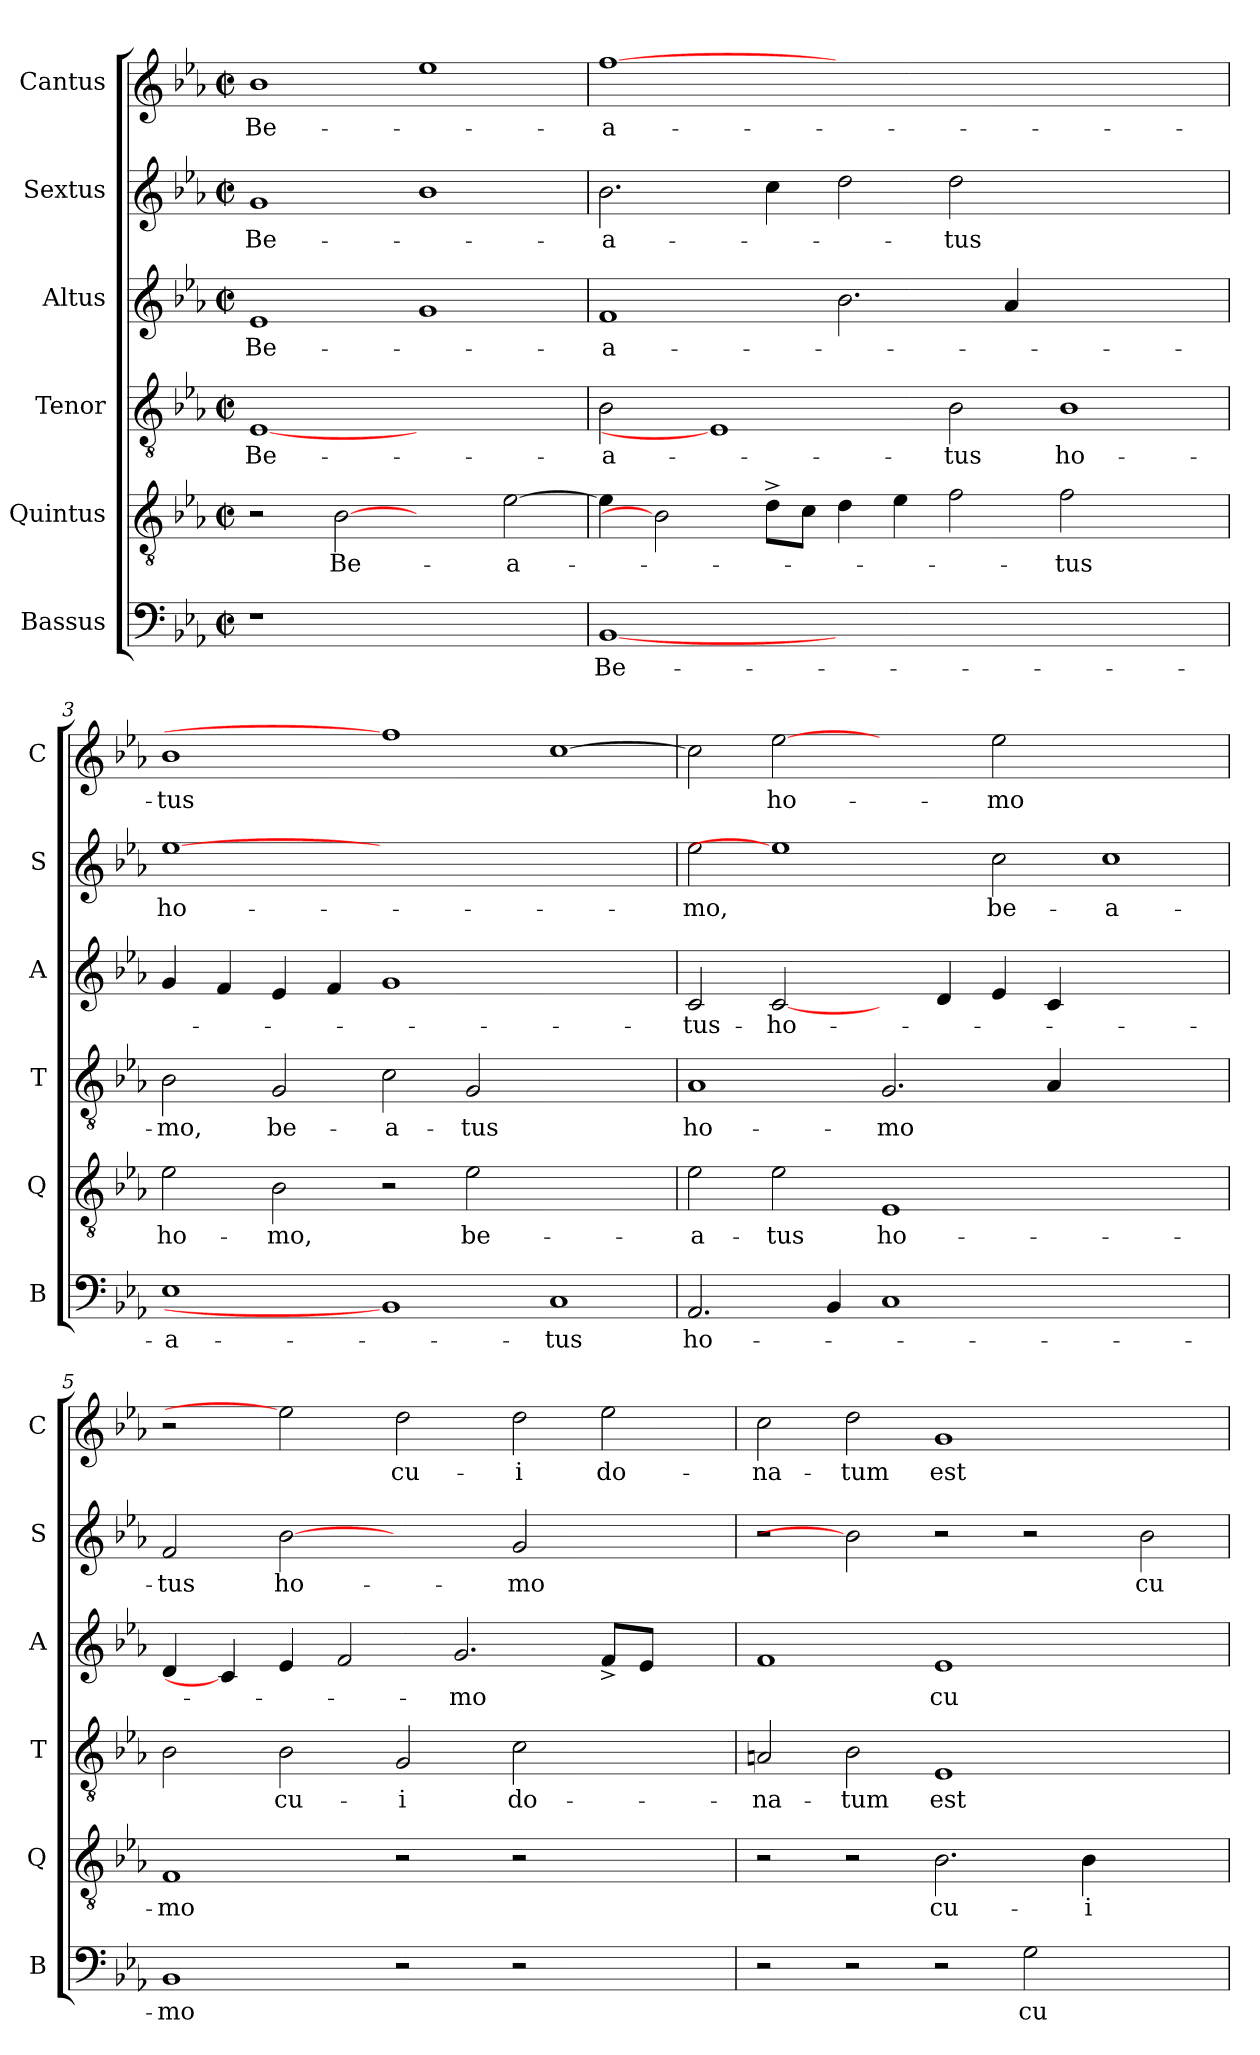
**kern	**text	**kern	**text	**kern	**text	**kern	**text	**kern	**text	**kern	**text
*part6	*part6	*part5	*part5	*part4	*part4	*part3	*part3	*part2	*part2	*part1	*part1
*staff6	*staff6	*staff5	*staff5	*staff4	*staff4	*staff3	*staff3	*staff2	*staff2	*staff1	*staff1
*I"Bassus	*	*I"Quintus	*	*I"Tenor	*	*I"Altus	*	*I"Sextus	*	*I"Cantus	*
*I'B	*	*I'Q	*	*I'T	*	*I'A	*	*I'S	*	*I'C	*
*clefF4	*	*clefGv2	*	*clefGv2	*	*clefG2	*	*clefG2	*	*clefG2	*
*k[b-e-a-]	*	*k[b-e-a-]	*	*k[b-e-a-]	*	*k[b-e-a-]	*	*k[b-e-a-]	*	*k[b-e-a-]	*
*E-:	*	*E-:	*	*E-:	*	*E-:	*	*E-:	*	*E-:	*
*M2/2	*	*M2/2	*	*M2/2	*	*M2/2	*	*M2/2	*	*M2/2	*
*met(c|)	*	*met(c|)	*	*met(c|)	*	*met(c|)	*	*met(c|)	*	*met(c|)	*
=1	=1	=1	=1	=1	=1	=1	=1	=1	=1	=1	=1
!LO:N:vis=1	!	!	!	!	!LO:LY:b	!	!LO:LY:b	!	!LO:LY:b	!	!LO:LY:b
1r	.	2r	.	[1E-	Be-	1e-	Be-	1g	Be-	1b-	Be-
!	!	!	!LO:LY:b	!	!	!	!	!	!	!	!
.	.	[2B-	Be-	.	.	.	.	.	.	.	.
1ryy	.	2ryy	.	1ryy	.	1g	.	1b-	.	1ee-	.
!	!	!	!LO:LY:b	!	!	!	!	!	!	!	!
.	.	[>2e-\	-a-	.	.	.	.	.	.	.	.
=2	=2	=2	=2	=2	=2	=2	=2	=2	=2	=2	=2
!	!LO:LY:b	!	!	!	!LO:LY:b	!	!LO:LY:b	!	!LO:LY:b	!	!LO:LY:b
[1BB-	Be-	4e-\]	.	2B-\	-a-	1f	-a-	2.b-\	-a-	[1ff	-a-
.	.	2B-]	.	.	.	.	.	.	.	.	.
.	.	.	.	1E-]	.	.	.	.	.	.	.
.	.	8d^>\L	.	.	.	.	.	4cc\	.	.	.
.	.	8c\J	.	.	.	.	.	.	.	.	.
0ryy	.	4d\	.	.	.	2.b-\	.	2dd\	.	0ryy	.
.	.	4e-\	.	.	.	.	.	.	.	.	.
!	!	!	!	!	!LO:LY:b	!	!	!	!LO:LY:b	!	!
.	.	2f\	.	2B-\	-tus	.	.	2dd\	-tus	.	.
.	.	.	.	.	.	4a-/	.	.	.	.	.
!	!	!	!LO:LY:b	!	!LO:LY:b	!	!	!	!	!	!
.	.	2f\	-tus	1B-	ho-	1ryy	.	1ryy	.	.	.
.	.	2ryy	.	.	.	.	.	.	.	.	.
=3	=3	=3	=3	=3	=3	=3	=3	=3	=3	=3	=3
!	!LO:LY:b	!	!LO:LY:b	!	!LO:LY:b	!	!	!	!LO:LY:b	!	!LO:LY:b
1E-	-a-	2e-\	ho-	2B-\	-mo,	4g/	.	[1ee-	ho-	1b-	-tus
.	.	.	.	.	.	4f/	.	.	.	.	.
!	!	!	!LO:LY:b	!	!LO:LY:b	!	!	!	!	!	!
.	.	2B-\	-mo,	2G/	be-	4e-/	.	.	.	.	.
.	.	.	.	.	.	4f/	.	.	.	.	.
!	!	!	!	!	!LO:LY:b	!	!	!	!	!	!
1BB-]	.	2r	.	2c\	-a-	1g	.	0ryy	.	1ff]	.
!	!	!	!LO:LY:b	!	!LO:LY:b	!	!	!	!	!	!
.	.	2e-\	be-	2G/	-tus	.	.	.	.	.	.
!	!LO:LY:b	!	!	!	!	!	!	!	!	!	!
1C	-tus	1ryy	.	1ryy	.	1ryy	.	.	.	[>1cc	.
=4	=4	=4	=4	=4	=4	=4	=4	=4	=4	=4	=4
!	!LO:LY:b	!	!LO:LY:b	!	!LO:LY:b	!	!LO:LY:b	!	!LO:LY:b	!	!
2.AA-/	ho-	2e-\	-a-	1A-	ho-	2c/	-tus-	2ee-\	-mo,	2cc\]	.
!	!	!	!LO:LY:b	!	!	!	!LO:LY:b	!	!	!	!LO:LY:b
.	.	2e-\	-tus	.	.	[2c/	-ho-	1ee-]	.	[2ee-	ho-
4BB-/	.	.	.	.	.	.	.	.	.	.	.
!	!	!	!LO:LY:b	!	!LO:LY:b	!	!	!	!	!	!
1C	.	1E-	ho-	2.G/	-mo	4ryy	.	.	.	2ryy	.
.	.	.	.	.	.	4d/	.	.	.	.	.
!	!	!	!	!	!	!	!	!	!LO:LY:b	!	!LO:LY:b
.	.	.	.	.	.	4e-/	.	2cc\	be-	2ee-\	-mo
.	.	.	.	4A-/	.	4c/	.	.	.	.	.
!	!	!	!	!	!	!	!	!	!LO:LY:b	!	!
1ryy	.	1ryy	.	1ryy	.	1ryy	.	1cc	-a-	1ryy	.
=5	=5	=5	=5	=5	=5	=5	=5	=5	=5	=5	=5
!	!LO:LY:b	!	!LO:LY:b	!	!	!	!	!	!LO:LY:b	!	!
1BB-	-mo	1F	-mo	2B-\	.	4d/	.	2f/	-tus	2r	.
.	.	.	.	.	.	4c/]	.	.	.	.	.
!	!	!	!	!	!LO:LY:b	!	!	!	!LO:LY:b	!	!
.	.	.	.	2B-\	cu-	4e-/	.	[2b-	ho-	2ee-]	.
.	.	.	.	.	.	2f/	.	.	.	.	.
!	!	!	!	!	!LO:LY:b:rj	!	!	!	!	!	!LO:LY:b
2r	.	2r	.	2G/	-i	.	.	2ryy	.	2dd\	cu-
!	!	!	!	!	!	!	!LO:LY:b	!	!	!	!
.	.	.	.	.	.	2.g/	-mo	.	.	.	.
!	!	!	!	!	!LO:LY:b	!	!	!	!LO:LY:b	!	!LO:LY:b:rj
2r	.	2r	.	2c\	do-	.	.	2g/	-mo	2dd\	-i
!	!	!	!	!	!	!	!	!	!	!	!LO:LY:b
2ryy	.	2ryy	.	2ryy	.	8f^</L	.	2ryy	.	2ee-\	do-
.	.	.	.	.	.	8e-/J	.	.	.	.	.
.	.	.	.	.	.	4ryy	.	.	.	.	.
!!LO:LB:g=z
=6	=6	=6	=6	=6	=6	=6	=6	=6	=6	=6	=6
!	!	!	!	!	!LO:LY:b	!	!	!	!	!	!LO:LY:b
2r	.	2r	.	2An/	-na-	1f	.	2r	.	2cc\	-na-
!	!	!	!	!	!LO:LY:b	!	!	!	!	!	!LO:LY:b
2r	.	2r	.	2B-\	-tum	.	.	2b-]	.	2dd\	-tum
!	!	!	!LO:LY:b	!	!LO:LY:b	!	!LO:LY:b	!	!	!	!LO:LY:b
2r	.	2.B-\	cu-	1E-	est	1e-	cu-	2r	.	1g	est
!	!LO:LY:b	!	!	!	!	!	!	!	!	!	!
2G\	cu-	.	.	.	.	.	.	2r	.	.	.
!	!	!	!LO:LY:b	!	!	!	!	!	!	!	!
.	.	4B-\	-i	.	.	.	.	.	.	.	.
!	!	!	!	!	!	!	!	!	!LO:LY:b	!	!
2ryy	.	2ryy	.	2ryy	.	2ryy	.	2b-\	cu-	2ryy	.
=	=	=	=	=	=	=	=	=	=	=	=
*-	*-	*-	*-	*-	*-	*-	*-	*-	*-	*-	*-
